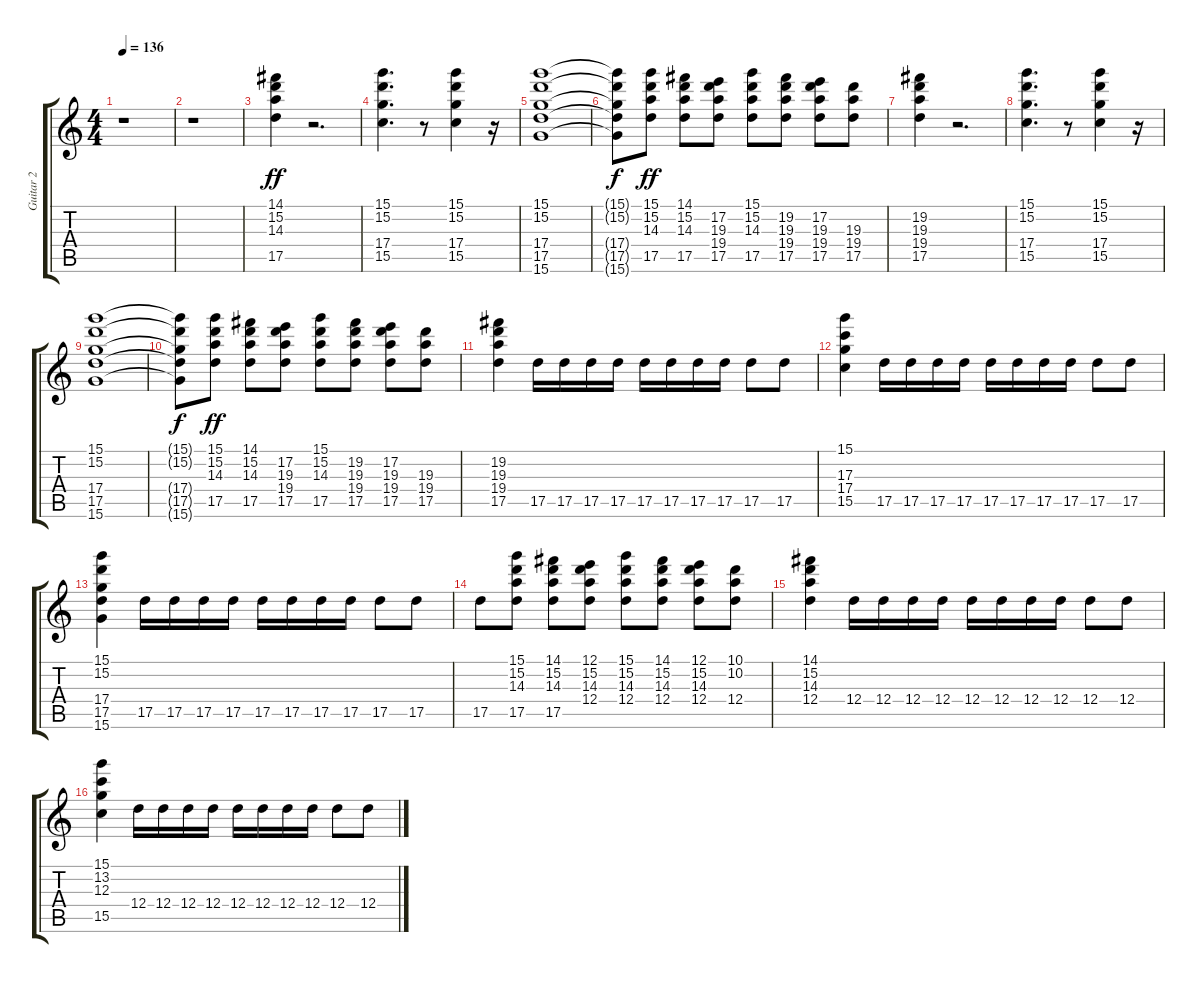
\track ("Guitar 2" "Guitar 2") {instrument distortionguitar}
\staff {score tabs}
\tuning (E4 B3 G3 D3 A2 E2) {hide}
\ts (4 4)
\tempo 136
\clef g2
\ks c
r.1{dy ff instrument distortionguitar} |
r.1 |
(14.1 15.2 14.3 17.5).4 r.2{d} |
(15.1 15.2 17.4 15.5).4{d} r.8 (15.1 15.2 17.4 15.5).4 r.16 |
(15.1 15.2 17.4 17.5 15.6).1 |
(15.1{t} 15.2{t} 17.4{t} 17.5{t} 15.6{t}).8{dy f} (15.1 15.2 14.3 17.5).8{dy ff} (14.1 15.2 14.3 17.5).8 (17.2 19.3 19.4 17.5).8 (15.1 15.2 14.3 17.5).8 (19.2 19.3 19.4 17.5).8 (17.2 19.3 19.4 17.5).8 (19.3 19.4 17.5).8 |
(19.2 19.3 19.4 17.5).4 r.2{d} |
(15.1 15.2 17.4 15.5).4{d} r.8 (15.1 15.2 17.4 15.5).4 r.16 |
(15.1 15.2 17.4 17.5 15.6).1 |
(15.1{t} 15.2{t} 17.4{t} 17.5{t} 15.6{t}).8{dy f} (15.1 15.2 14.3 17.5).8{dy ff} (14.1 15.2 14.3 17.5).8 (17.2 19.3 19.4 17.5).8 (15.1 15.2 14.3 17.5).8 (19.2 19.3 19.4 17.5).8 (17.2 19.3 19.4 17.5).8 (19.3 19.4 17.5).8 |
(19.2 19.3 19.4 17.5).4 17.5.16 17.5.16 17.5.16 17.5.16 17.5.16 17.5.16 17.5.16 17.5.16 17.5.8 17.5.8 |
(15.1 17.3 17.4 15.5).4 17.5.16 17.5.16 17.5.16 17.5.16 17.5.16 17.5.16 17.5.16 17.5.16 17.5.8 17.5.8 |
(15.1 15.2 17.4 17.5 15.6).4 17.5.16 17.5.16 17.5.16 17.5.16 17.5.16 17.5.16 17.5.16 17.5.16 17.5.8 17.5.8 |
17.5.8 (15.1 15.2 14.3 17.5).8 (14.1 15.2 14.3 17.5).8 (12.1 15.2 14.3 12.4).8 (15.1 15.2 14.3 12.4).8 (14.1 15.2 14.3 12.4).8 (12.1 15.2 14.3 12.4).8 (10.1 10.2 12.4).8 |
(14.1 15.2 14.3 12.4).4 12.4.16 12.4.16 12.4.16 12.4.16 12.4.16 12.4.16 12.4.16 12.4.16 12.4.8 12.4.8 |
(15.1 13.2 12.3 15.5).4 12.4.16 12.4.16 12.4.16 12.4.16 12.4.16 12.4.16 12.4.16 12.4.16 12.4.8 12.4.8
